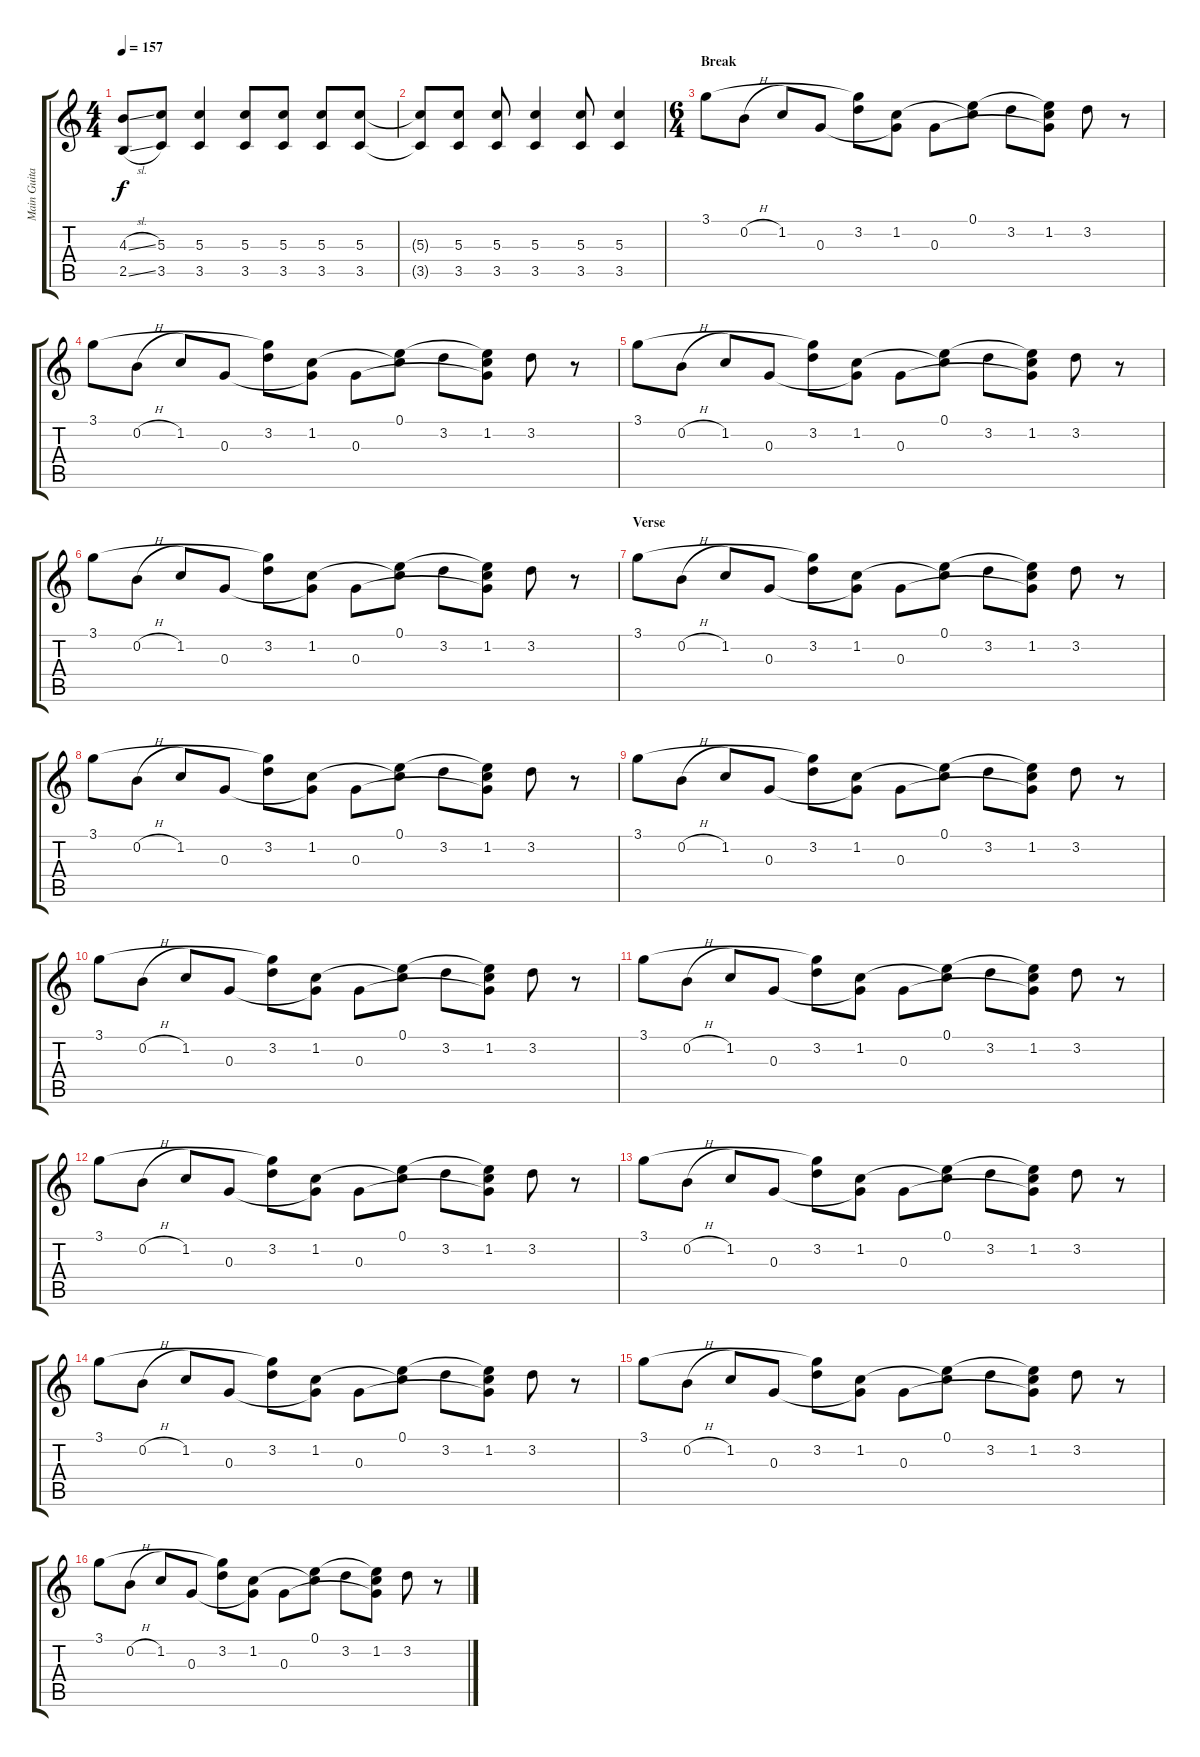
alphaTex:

\track ("Main Guitar" "Main Guita") {instrument acousticguitarsteel}
\staff {score tabs}
\tuning (E4 B3 G3 D3 A2 D2) {hide}
\ts (4 4)
\tempo 157
\clef g2
\ks c
(4.3{sl} 2.5{sl}).8{dy f} (5.3 3.5).8 (5.3 3.5).4 (5.3 3.5).8 (5.3 3.5).8 (5.3 3.5).8 (5.3 3.5).8 |
(5.3{t} 3.5{t}).8 (5.3 3.5).8 (5.3 3.5).8 (5.3 3.5).4 (5.3 3.5).8 (5.3 3.5).4 |
\ts (6 4)
\section ("" "Break")
3.1.8{instrument acousticguitarsteel} 0.2{h}.8 1.2.8 0.3.8 (3.1{t} 3.2).8 (1.2 0.3{t}).8 0.3.8 (0.1 1.2{t}).8 3.2.8 (0.1{t} 1.2 0.3{t}).8 3.2.8 r.8 |
3.1.8 0.2{h}.8 1.2.8 0.3.8 (3.1{t} 3.2).8 (1.2 0.3{t}).8 0.3.8 (0.1 1.2{t}).8 3.2.8 (0.1{t} 1.2 0.3{t}).8 3.2.8 r.8 |
3.1.8 0.2{h}.8 1.2.8 0.3.8 (3.1{t} 3.2).8 (1.2 0.3{t}).8 0.3.8 (0.1 1.2{t}).8 3.2.8 (0.1{t} 1.2 0.3{t}).8 3.2.8 r.8 |
3.1.8 0.2{h}.8 1.2.8 0.3.8 (3.1{t} 3.2).8 (1.2 0.3{t}).8 0.3.8 (0.1 1.2{t}).8 3.2.8 (0.1{t} 1.2 0.3{t}).8 3.2.8 r.8 |
\section ("" "Verse")
3.1.8 0.2{h}.8 1.2.8 0.3.8 (3.1{t} 3.2).8 (1.2 0.3{t}).8 0.3.8 (0.1 1.2{t}).8 3.2.8 (0.1{t} 1.2 0.3{t}).8 3.2.8 r.8 |
3.1.8 0.2{h}.8 1.2.8 0.3.8 (3.1{t} 3.2).8 (1.2 0.3{t}).8 0.3.8 (0.1 1.2{t}).8 3.2.8 (0.1{t} 1.2 0.3{t}).8 3.2.8 r.8 |
3.1.8 0.2{h}.8 1.2.8 0.3.8 (3.1{t} 3.2).8 (1.2 0.3{t}).8 0.3.8 (0.1 1.2{t}).8 3.2.8 (0.1{t} 1.2 0.3{t}).8 3.2.8 r.8 |
3.1.8 0.2{h}.8 1.2.8 0.3.8 (3.1{t} 3.2).8 (1.2 0.3{t}).8 0.3.8 (0.1 1.2{t}).8 3.2.8 (0.1{t} 1.2 0.3{t}).8 3.2.8 r.8 |
3.1.8 0.2{h}.8 1.2.8 0.3.8 (3.1{t} 3.2).8 (1.2 0.3{t}).8 0.3.8 (0.1 1.2{t}).8 3.2.8 (0.1{t} 1.2 0.3{t}).8 3.2.8 r.8 |
3.1.8 0.2{h}.8 1.2.8 0.3.8 (3.1{t} 3.2).8 (1.2 0.3{t}).8 0.3.8 (0.1 1.2{t}).8 3.2.8 (0.1{t} 1.2 0.3{t}).8 3.2.8 r.8 |
3.1.8 0.2{h}.8 1.2.8 0.3.8 (3.1{t} 3.2).8 (1.2 0.3{t}).8 0.3.8 (0.1 1.2{t}).8 3.2.8 (0.1{t} 1.2 0.3{t}).8 3.2.8 r.8 |
3.1.8 0.2{h}.8 1.2.8 0.3.8 (3.1{t} 3.2).8 (1.2 0.3{t}).8 0.3.8 (0.1 1.2{t}).8 3.2.8 (0.1{t} 1.2 0.3{t}).8 3.2.8 r.8 |
3.1.8 0.2{h}.8 1.2.8 0.3.8 (3.1{t} 3.2).8 (1.2 0.3{t}).8 0.3.8 (0.1 1.2{t}).8 3.2.8 (0.1{t} 1.2 0.3{t}).8 3.2.8 r.8 |
3.1.8 0.2{h}.8 1.2.8 0.3.8 (3.1{t} 3.2).8 (1.2 0.3{t}).8 0.3.8 (0.1 1.2{t}).8 3.2.8 (0.1{t} 1.2 0.3{t}).8 3.2.8 r.8
